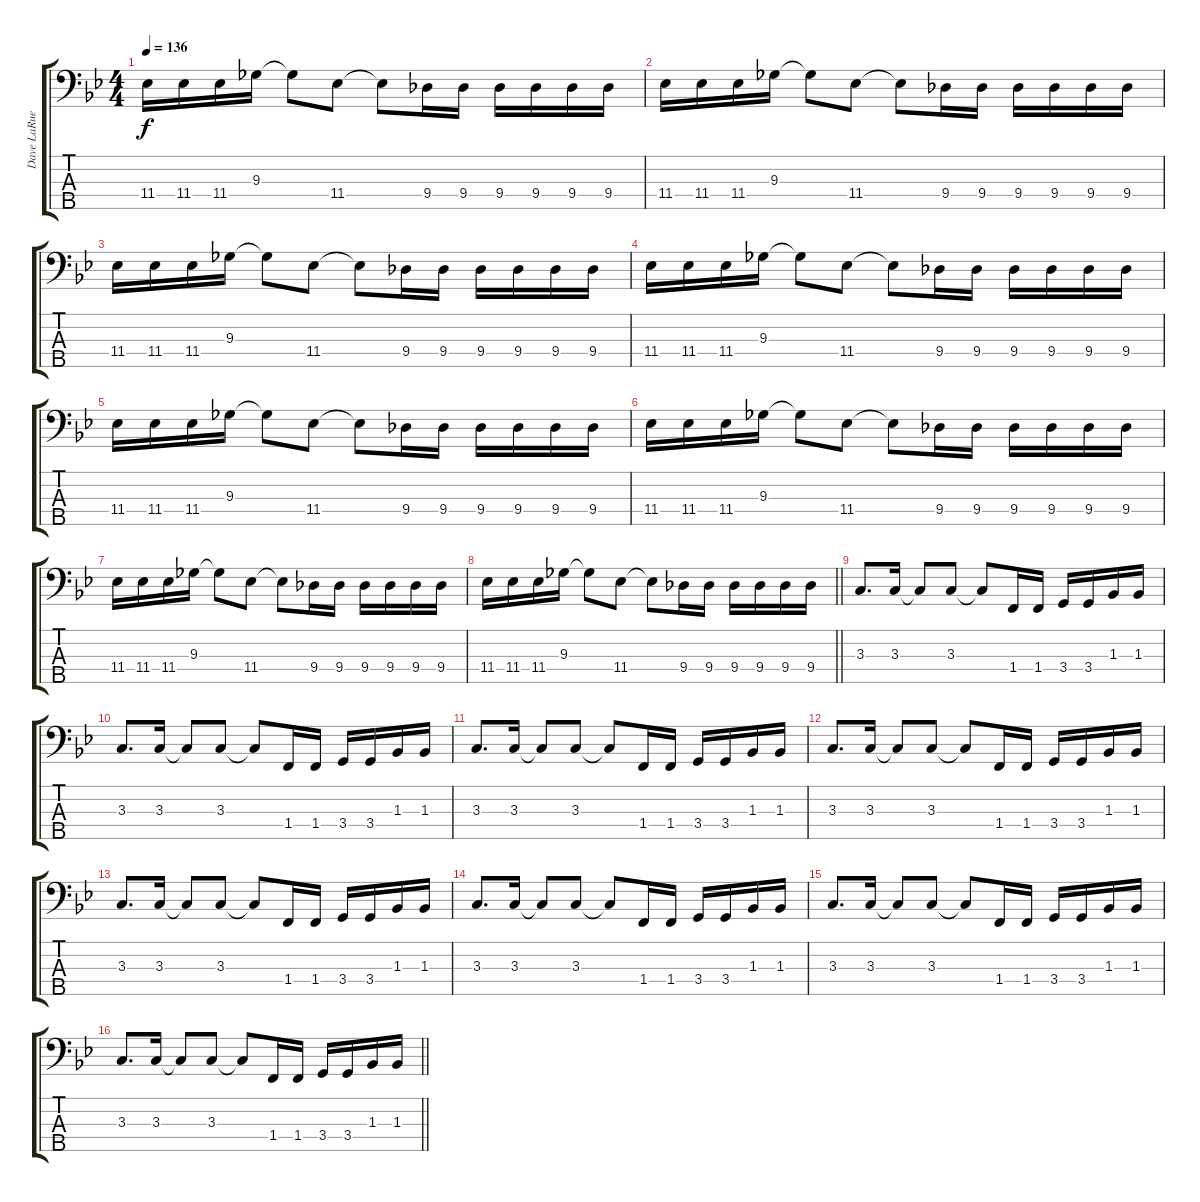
\track ("Dave LaRue" "Dave LaRue") {instrument electricbassfinger}
\staff {score tabs}
\tuning (G2 D2 A1 E1 B0) {hide}
\ts (4 4)
\tempo 136
\clef f4
\ks bb
11.4.16{dy f} 11.4.16 11.4.16 9.3.16 9.3{t}.8 11.4.8 11.4{t}.8 9.4.16 9.4.16 9.4.16 9.4.16 9.4.16 9.4.16 |
11.4.16 11.4.16 11.4.16 9.3.16 9.3{t}.8 11.4.8 11.4{t}.8 9.4.16 9.4.16 9.4.16 9.4.16 9.4.16 9.4.16 |
11.4.16 11.4.16 11.4.16 9.3.16 9.3{t}.8 11.4.8 11.4{t}.8 9.4.16 9.4.16 9.4.16 9.4.16 9.4.16 9.4.16 |
11.4.16 11.4.16 11.4.16 9.3.16 9.3{t}.8 11.4.8 11.4{t}.8 9.4.16 9.4.16 9.4.16 9.4.16 9.4.16 9.4.16 |
11.4.16 11.4.16 11.4.16 9.3.16 9.3{t}.8 11.4.8 11.4{t}.8 9.4.16 9.4.16 9.4.16 9.4.16 9.4.16 9.4.16 |
11.4.16 11.4.16 11.4.16 9.3.16 9.3{t}.8 11.4.8 11.4{t}.8 9.4.16 9.4.16 9.4.16 9.4.16 9.4.16 9.4.16 |
11.4.16 11.4.16 11.4.16 9.3.16 9.3{t}.8 11.4.8 11.4{t}.8 9.4.16 9.4.16 9.4.16 9.4.16 9.4.16 9.4.16 |
\barLineRight lightlight
11.4.16 11.4.16 11.4.16 9.3.16 9.3{t}.8 11.4.8 11.4{t}.8 9.4.16 9.4.16 9.4.16 9.4.16 9.4.16 9.4.16 |
3.3.8{d} 3.3.16 3.3{t}.8 3.3.8 3.3{t}.8 1.4.16 1.4.16 3.4.16 3.4.16 1.3.16 1.3.16 |
3.3.8{d} 3.3.16 3.3{t}.8 3.3.8 3.3{t}.8 1.4.16 1.4.16 3.4.16 3.4.16 1.3.16 1.3.16 |
3.3.8{d} 3.3.16 3.3{t}.8 3.3.8 3.3{t}.8 1.4.16 1.4.16 3.4.16 3.4.16 1.3.16 1.3.16 |
3.3.8{d} 3.3.16 3.3{t}.8 3.3.8 3.3{t}.8 1.4.16 1.4.16 3.4.16 3.4.16 1.3.16 1.3.16 |
3.3.8{d} 3.3.16 3.3{t}.8 3.3.8 3.3{t}.8 1.4.16 1.4.16 3.4.16 3.4.16 1.3.16 1.3.16 |
3.3.8{d} 3.3.16 3.3{t}.8 3.3.8 3.3{t}.8 1.4.16 1.4.16 3.4.16 3.4.16 1.3.16 1.3.16 |
3.3.8{d} 3.3.16 3.3{t}.8 3.3.8 3.3{t}.8 1.4.16 1.4.16 3.4.16 3.4.16 1.3.16 1.3.16 |
\barLineRight lightlight
3.3.8{d} 3.3.16 3.3{t}.8 3.3.8 3.3{t}.8 1.4.16 1.4.16 3.4.16 3.4.16 1.3.16 1.3.16
